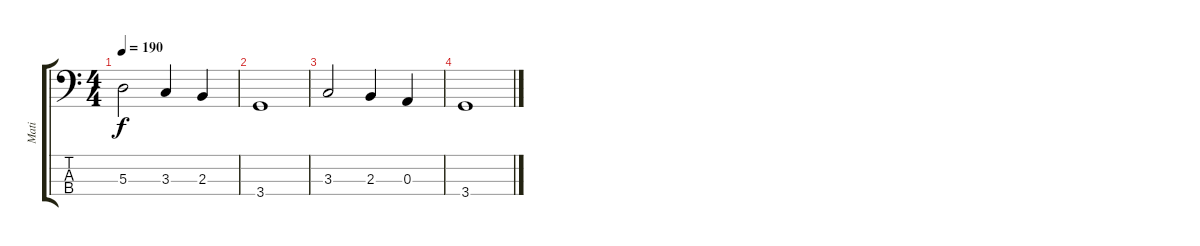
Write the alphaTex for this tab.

\track ("Mati" "Mati") {instrument electricbasspick}
\staff {score tabs}
\tuning (G2 D2 A1 E1) {hide}
\ts (4 4)
\tempo 190
\clef f4
\ks c
5.3.2{dy f} 3.3.4 2.3.4 |
3.4.1 |
3.3.2 2.3.4 0.3.4 |
3.4.1
